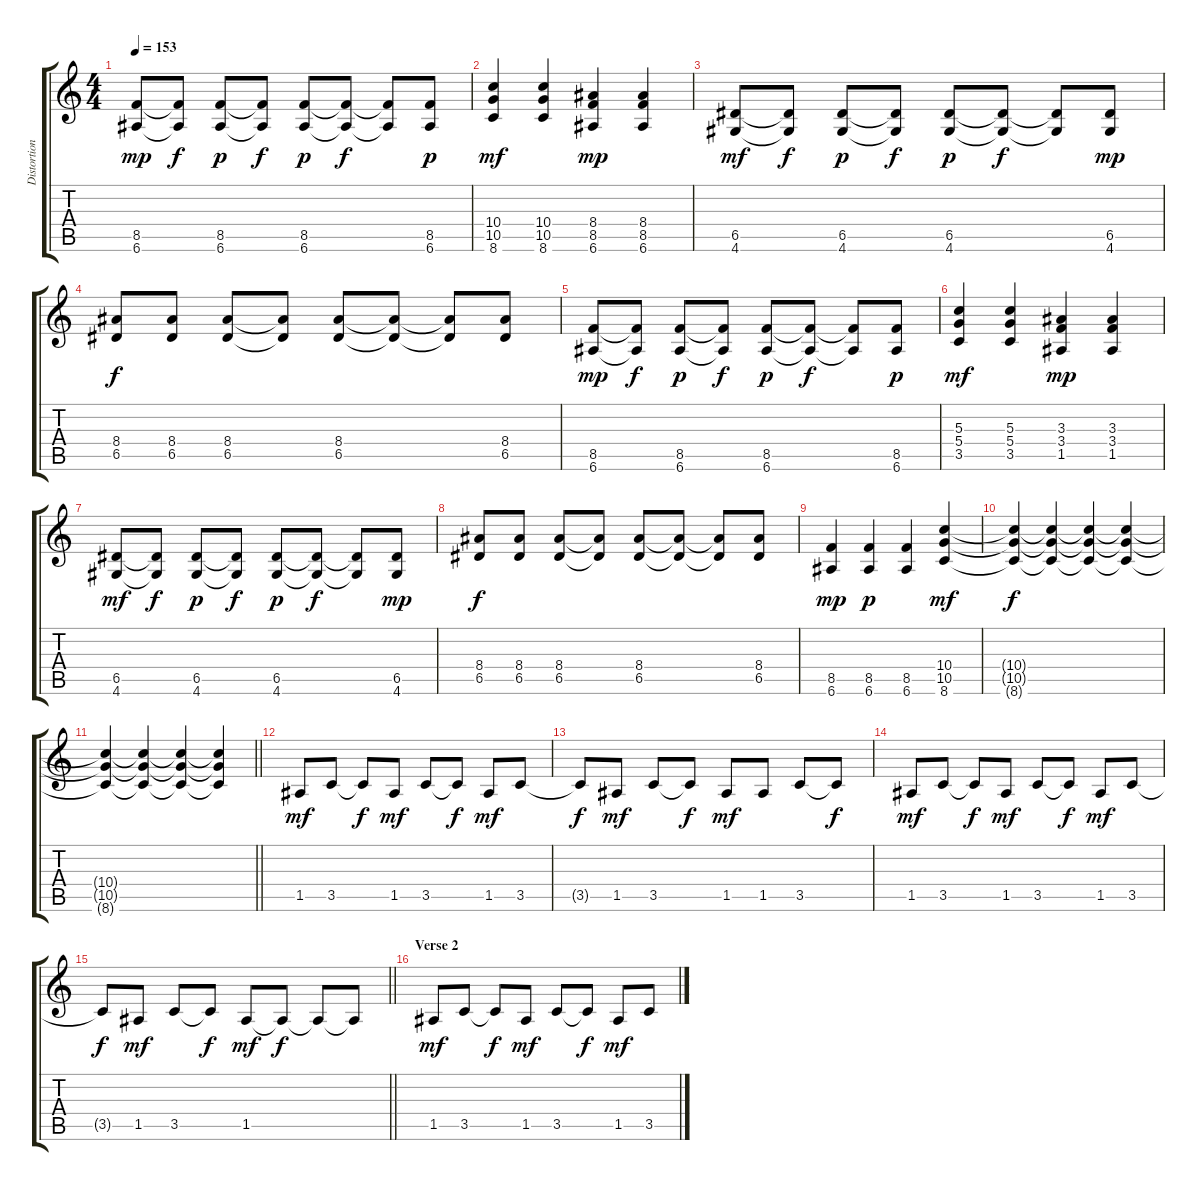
\track ("Distortion Guitar" "Distortion") {instrument distortionguitar}
\staff {score tabs}
\tuning (E4 B3 G3 D3 A2 E2) {hide}
\ts (4 4)
\tempo 153
\clef g2
\ks c
(8.5 6.6).8{dy mp} (8.5{t} 6.6{t}).8{dy f} (8.5 6.6).8{dy p} (8.5{t} 6.6{t}).8{dy f} (8.5 6.6).8{dy p} (8.5{t} 6.6{t}).8{dy f} (8.5{t} 6.6{t}).8 (8.5 6.6).8{dy p} |
(10.4 10.5 8.6).4{dy mf} (10.4 10.5 8.6).4 (8.4 8.5 6.6).4{dy mp} (8.4 8.5 6.6).4 |
(6.5 4.6).8{dy mf} (6.5{t} 4.6{t}).8{dy f} (6.5 4.6).8{dy p} (6.5{t} 4.6{t}).8{dy f} (6.5 4.6).8{dy p} (6.5{t} 4.6{t}).8{dy f} (6.5{t} 4.6{t}).8 (6.5 4.6).8{dy mp} |
(8.4 6.5).8{dy f} (8.4 6.5).8 (8.4 6.5).8 (8.4{t} 6.5{t}).8 (8.4 6.5).8 (8.4{t} 6.5{t}).8 (8.4{t} 6.5{t}).8 (8.4 6.5).8 |
(8.5 6.6).8{dy mp} (8.5{t} 6.6{t}).8{dy f} (8.5 6.6).8{dy p} (8.5{t} 6.6{t}).8{dy f} (8.5 6.6).8{dy p} (8.5{t} 6.6{t}).8{dy f} (8.5{t} 6.6{t}).8 (8.5 6.6).8{dy p} |
(5.3 5.4 3.5).4{dy mf} (5.3 5.4 3.5).4 (3.3 3.4 1.5).4{dy mp} (3.3 3.4 1.5).4 |
(6.5 4.6).8{dy mf} (6.5{t} 4.6{t}).8{dy f} (6.5 4.6).8{dy p} (6.5{t} 4.6{t}).8{dy f} (6.5 4.6).8{dy p} (6.5{t} 4.6{t}).8{dy f} (6.5{t} 4.6{t}).8 (6.5 4.6).8{dy mp} |
(8.4 6.5).8{dy f} (8.4 6.5).8 (8.4 6.5).8 (8.4{t} 6.5{t}).8 (8.4 6.5).8 (8.4{t} 6.5{t}).8 (8.4{t} 6.5{t}).8 (8.4 6.5).8 |
(8.5 6.6).4{dy mp} (8.5 6.6).4{dy p} (8.5 6.6).4 (10.4 10.5 8.6).4{dy mf} |
(10.4{t} 10.5{t} 8.6{t}).4{dy f} (10.4{t} 10.5{t} 8.6{t}).4 (10.4{t} 10.5{t} 8.6{t}).4 (10.4{t} 10.5{t} 8.6{t}).4 |
\barLineRight lightlight
(10.4{t} 10.5{t} 8.6{t}).4 (10.4{t} 10.5{t} 8.6{t}).4 (10.4{t} 10.5{t} 8.6{t}).4 (10.4{t} 10.5{t} 8.6{t}).4 |
1.5.8{dy mf} 3.5.8 3.5{t}.8{dy f} 1.5.8{dy mf} 3.5.8 3.5{t}.8{dy f} 1.5.8{dy mf} 3.5.8 |
3.5{t}.8{dy f} 1.5.8{dy mf} 3.5.8 3.5{t}.8{dy f} 1.5.8{dy mf} 1.5.8 3.5.8 3.5{t}.8{dy f} |
1.5.8{dy mf} 3.5.8 3.5{t}.8{dy f} 1.5.8{dy mf} 3.5.8 3.5{t}.8{dy f} 1.5.8{dy mf} 3.5.8 |
\barLineRight lightlight
3.5{t}.8{dy f} 1.5.8{dy mf} 3.5.8 3.5{t}.8{dy f} 1.5.8{dy mf} 1.5{t}.8{dy f} 1.5{t}.8 1.5{t}.8 |
\section ("" "Verse 2")
1.5.8{dy mf} 3.5.8 3.5{t}.8{dy f} 1.5.8{dy mf} 3.5.8 3.5{t}.8{dy f} 1.5.8{dy mf} 3.5.8
